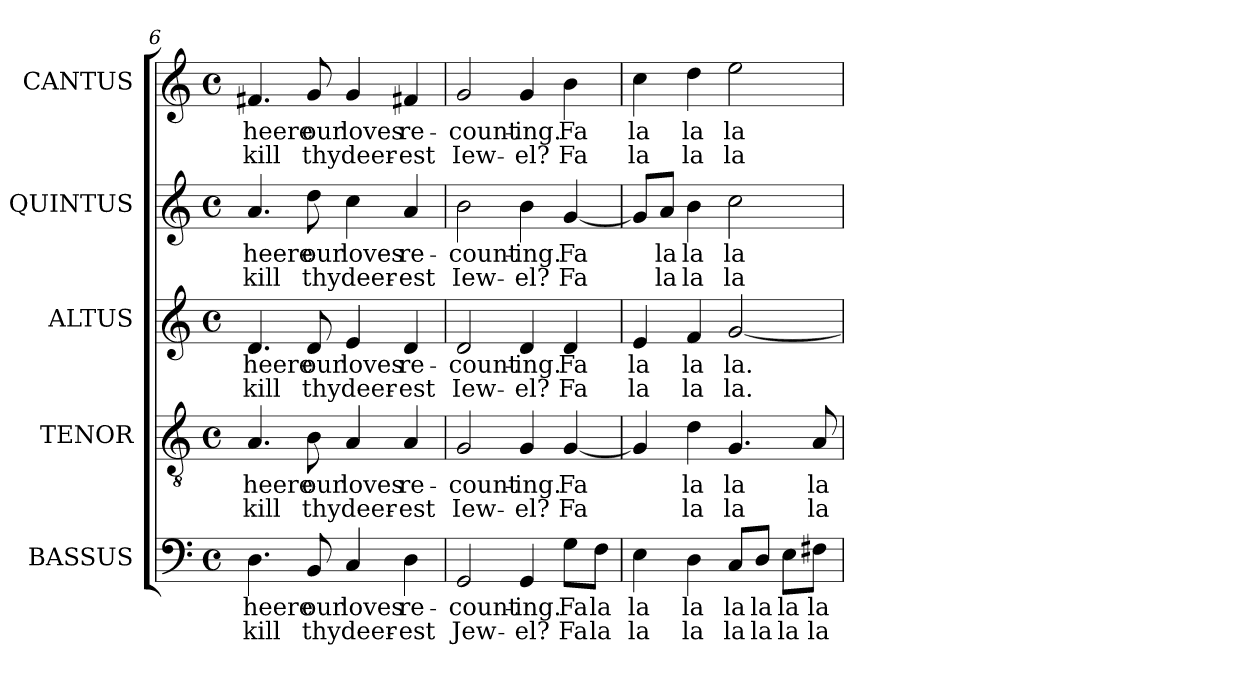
**kern	**text	**text	**kern	**text	**text	**kern	**text	**text	**kern	**text	**text	**kern	**text	**text
*part5	*part5	*part5	*part4	*part4	*part4	*part3	*part3	*part3	*part2	*part2	*part2	*part1	*part1	*part1
*staff5	*staff5	*staff5	*staff4	*staff4	*staff4	*staff3	*staff3	*staff3	*staff2	*staff2	*staff2	*staff1	*staff1	*staff1
*I"BASSUS	*	*	*I"TENOR	*	*	*I"ALTUS	*	*	*I"QUINTUS	*	*	*I"CANTUS	*	*
*I'B	*	*	*I'T	*	*	*I'A	*	*	*	*	*	*I'S	*	*
*clefF4	*	*	*clefGv2	*	*	*clefG2	*	*	*clefG2	*	*	*clefG2	*	*
*	*	*	*ITrd7c12	*	*	*	*	*	*	*	*	*	*	*
*k[]	*	*	*k[]	*	*	*k[]	*	*	*k[]	*	*	*k[]	*	*
*C:	*	*	*C:	*	*	*C:	*	*	*C:	*	*	*C:	*	*
*M4/4	*	*	*M4/4	*	*	*M4/4	*	*	*M4/4	*	*	*M4/4	*	*
*met(c)	*	*	*met(c)	*	*	*met(c)	*	*	*met(c)	*	*	*met(c)	*	*
=6	=6	=6	=6	=6	=6	=6	=6	=6	=6	=6	=6	=6	=6	=6
!	!LO:LY:b:color=#000000	!LO:LY:b:color=#000000	!	!	!	!	!	!	!	!	!	!	!	!
!	!	!	!	!LO:LY:b:color=#000000	!LO:LY:b:color=#000000	!	!	!	!	!	!	!	!	!
!	!	!	!	!	!	!	!LO:LY:b:color=#000000	!LO:LY:b:color=#000000	!	!	!	!	!	!
!	!	!	!	!	!	!	!	!	!	!LO:LY:b:color=#000000	!LO:LY:b:color=#000000	!	!	!
!	!	!	!	!	!	!	!	!	!	!	!	!	!LO:LY:b:color=#000000	!LO:LY:b:color=#000000
4.Di\	heere	kill	4.AAi/	heere	kill	4.di/	heere	kill	4.ai/	heere	kill	4.f#Xi/	heere	kill
!	!LO:LY:b:color=#000000	!LO:LY:b:color=#000000	!	!	!	!	!	!	!	!	!	!	!	!
!	!	!	!	!LO:LY:b:color=#000000	!LO:LY:b:color=#000000	!	!	!	!	!	!	!	!	!
!	!	!	!	!	!	!	!LO:LY:b:color=#000000	!LO:LY:b:color=#000000	!	!	!	!	!	!
!	!	!	!	!	!	!	!	!	!	!LO:LY:b:color=#000000	!LO:LY:b:color=#000000	!	!	!
!	!	!	!	!	!	!	!	!	!	!	!	!	!LO:LY:b:color=#000000	!LO:LY:b:color=#000000
8BBi/	our	thy	8BBi\	our	thy	8di/	our	thy	8ddi\	our	thy	8gi/	our	thy
!	!LO:LY:b:color=#000000	!LO:LY:b:color=#000000	!	!	!	!	!	!	!	!	!	!	!	!
!	!	!	!	!LO:LY:b:color=#000000	!LO:LY:b:color=#000000	!	!	!	!	!	!	!	!	!
!	!	!	!	!	!	!	!LO:LY:b:color=#000000	!LO:LY:b:color=#000000	!	!	!	!	!	!
!	!	!	!	!	!	!	!	!	!	!LO:LY:b:color=#000000	!LO:LY:b:color=#000000	!	!	!
!	!	!	!	!	!	!	!	!	!	!	!	!	!LO:LY:b:color=#000000	!LO:LY:b:color=#000000
4Ci/	loves	deer-	4AAi/	loves	deer-	4ei/	loves	deer-	4cci\	loves	deer-	4gi/	loves	deer-
!	!LO:LY:b:color=#000000	!LO:LY:b:color=#000000	!	!	!	!	!	!	!	!	!	!	!	!
!	!	!	!	!LO:LY:b:color=#000000	!LO:LY:b:color=#000000	!	!	!	!	!	!	!	!	!
!	!	!	!	!	!	!	!LO:LY:b:color=#000000	!LO:LY:b:color=#000000	!	!	!	!	!	!
!	!	!	!	!	!	!	!	!	!	!LO:LY:b:color=#000000	!LO:LY:b:color=#000000	!	!	!
!	!	!	!	!	!	!	!	!	!	!	!	!	!LO:LY:b:color=#000000	!LO:LY:b:color=#000000
4Di\	re-	-est	4AAi/	re-	-est	4di/	re-	-est	4ai/	re-	-est	4f#Xi/	re-	-est
=7	=7	=7	=7	=7	=7	=7	=7	=7	=7	=7	=7	=7	=7	=7
!	!LO:LY:b:color=#000000	!LO:LY:b:color=#000000	!	!	!	!	!	!	!	!	!	!	!	!
!	!	!	!	!LO:LY:b:color=#000000	!LO:LY:b:color=#000000	!	!	!	!	!	!	!	!	!
!	!	!	!	!	!	!	!LO:LY:b:color=#000000	!LO:LY:b:color=#000000	!	!	!	!	!	!
!	!	!	!	!	!	!	!	!	!	!LO:LY:b:color=#000000	!LO:LY:b:color=#000000	!	!	!
!	!	!	!	!	!	!	!	!	!	!	!	!	!LO:LY:b:color=#000000	!LO:LY:b:color=#000000
2GGi/	-count-	Jew-	2GGi/	-count-	Iew-	2di/	-count-	Iew-	2bi\	-count-	Iew-	2gi/	-count-	Iew-
!	!LO:LY:b:color=#000000	!LO:LY:b:color=#000000	!	!	!	!	!	!	!	!	!	!	!	!
!	!	!	!	!LO:LY:b:color=#000000	!LO:LY:b:color=#000000	!	!	!	!	!	!	!	!	!
!	!	!	!	!	!	!	!LO:LY:b:color=#000000	!LO:LY:b:color=#000000	!	!	!	!	!	!
!	!	!	!	!	!	!	!	!	!	!LO:LY:b:color=#000000	!LO:LY:b:color=#000000	!	!	!
!	!	!	!	!	!	!	!	!	!	!	!	!	!LO:LY:b:color=#000000	!LO:LY:b:color=#000000
4GGi/	-ing.	-el?	4GGi/	-ing.	-el?	4di/	-ing.	-el?	4bi\	-ing.	-el?	4gi/	-ing.	-el?
!	!LO:LY:b:color=#000000	!LO:LY:b:color=#000000	!	!	!	!	!	!	!	!	!	!	!	!
!	!	!	!	!LO:LY:b:color=#000000	!LO:LY:b:color=#000000	!	!	!	!	!	!	!	!	!
!	!	!	!	!	!	!	!LO:LY:b:color=#000000	!LO:LY:b:color=#000000	!	!	!	!	!	!
!	!	!	!	!	!	!	!	!	!	!LO:LY:b:color=#000000	!LO:LY:b:color=#000000	!	!	!
!	!	!	!	!	!	!	!	!	!	!	!	!	!LO:LY:b:color=#000000	!LO:LY:b:color=#000000
8Gi\L	Fa	Fa	[<4GGi/	Fa	Fa	4di/	Fa	Fa	[<4gi/	Fa	Fa	4bi\	Fa	Fa
!	!LO:LY:b:color=#000000	!LO:LY:b:color=#000000	!	!	!	!	!	!	!	!	!	!	!	!
8Fi\J	la	la	.	.	.	.	.	.	.	.	.	.	.	.
=8	=8	=8	=8	=8	=8	=8	=8	=8	=8	=8	=8	=8	=8	=8
!	!LO:LY:b:color=#000000	!LO:LY:b:color=#000000	!	!	!	!	!	!	!	!	!	!	!	!
!	!	!	!	!	!	!	!LO:LY:b:color=#000000	!LO:LY:b:color=#000000	!	!	!	!	!	!
!	!	!	!	!	!	!	!	!	!	!	!	!	!LO:LY:b:color=#000000	!LO:LY:b:color=#000000
4Ei\	la	la	4GGi/]	.	.	4ei/	la	la	8gi/L]	.	.	4cci\	la	la
!	!	!	!	!	!	!	!	!	!	!LO:LY:b:color=#000000	!LO:LY:b:color=#000000	!	!	!
.	.	.	.	.	.	.	.	.	8ai/J	la	la	.	.	.
!	!LO:LY:b:color=#000000	!LO:LY:b:color=#000000	!	!	!	!	!	!	!	!	!	!	!	!
!	!	!	!	!LO:LY:b:color=#000000	!LO:LY:b:color=#000000	!	!	!	!	!	!	!	!	!
!	!	!	!	!	!	!	!LO:LY:b:color=#000000	!LO:LY:b:color=#000000	!	!	!	!	!	!
!	!	!	!	!	!	!	!	!	!	!LO:LY:b:color=#000000	!LO:LY:b:color=#000000	!	!	!
!	!	!	!	!	!	!	!	!	!	!	!	!	!LO:LY:b:color=#000000	!LO:LY:b:color=#000000
4Di\	la	la	4Di\	la	la	4fi/	la	la	4bi\	la	la	4ddi\	la	la
!	!LO:LY:b:color=#000000	!LO:LY:b:color=#000000	!	!	!	!	!	!	!	!	!	!	!	!
!	!	!	!	!LO:LY:b:color=#000000	!LO:LY:b:color=#000000	!	!	!	!	!	!	!	!	!
!	!	!	!	!	!	!	!LO:LY:b:color=#000000	!LO:LY:b:color=#000000	!	!	!	!	!	!
!	!	!	!	!	!	!	!	!	!	!LO:LY:b:color=#000000	!LO:LY:b:color=#000000	!	!	!
!	!	!	!	!	!	!	!	!	!	!	!	!	!LO:LY:b:color=#000000	!LO:LY:b:color=#000000
8Ci/L	la	la	4.GGi/	la	la	[<2gi/	la.	la.	2cci\	la	la	2eei\	la	la
!	!LO:LY:b:color=#000000	!LO:LY:b:color=#000000	!	!	!	!	!	!	!	!	!	!	!	!
8Di/J	la	la	.	.	.	.	.	.	.	.	.	.	.	.
!	!LO:LY:b:color=#000000	!LO:LY:b:color=#000000	!	!	!	!	!	!	!	!	!	!	!	!
8Ei\L	la	la	.	.	.	.	.	.	.	.	.	.	.	.
!	!LO:LY:b:color=#000000	!LO:LY:b:color=#000000	!	!	!	!	!	!	!	!	!	!	!	!
!	!	!	!	!LO:LY:b:color=#000000	!LO:LY:b:color=#000000	!	!	!	!	!	!	!	!	!
8F#Xi\J	la	la	8AAi/	la	la	.	.	.	.	.	.	.	.	.
=	=	=	=	=	=	=	=	=	=	=	=	=	=	=
*-	*-	*-	*-	*-	*-	*-	*-	*-	*-	*-	*-	*-	*-	*-
